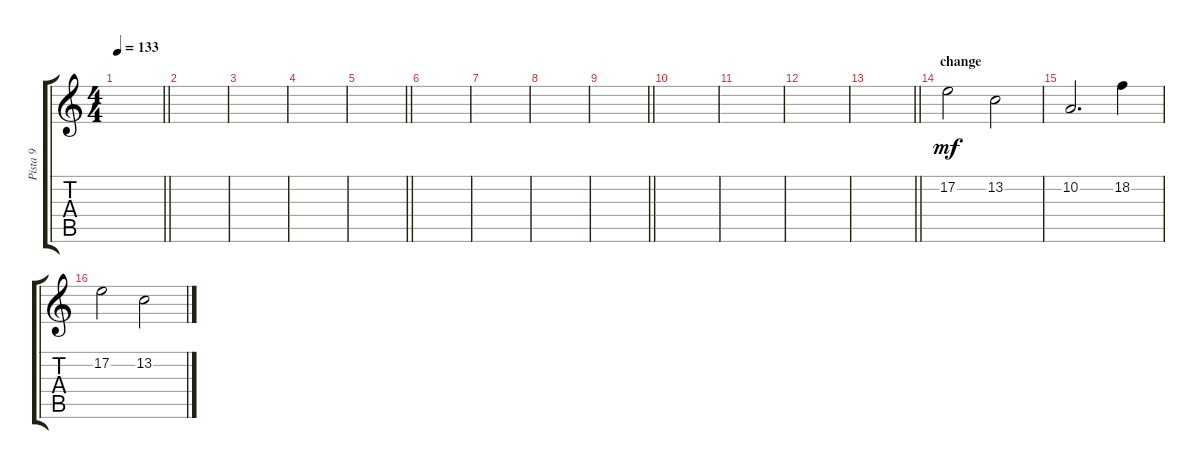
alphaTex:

\track ("Pista 9" "Pista 9") {instrument pad7halo}
\staff {score tabs}
\tuning (E4 B3 G3 D3 A2 E2) {hide}
\ts (4 4)
\tempo 133
\clef g2
\barLineRight lightlight
\ks c
|
|
|
|
\barLineRight lightlight
|
|
|
|
\barLineRight lightlight
|
|
|
|
\barLineRight lightlight
|
\section ("" "change")
17.2.2{dy mf instrument pad7halo} 13.2.2 |
10.2.2{d} 18.2.4 |
17.2.2 13.2.2
